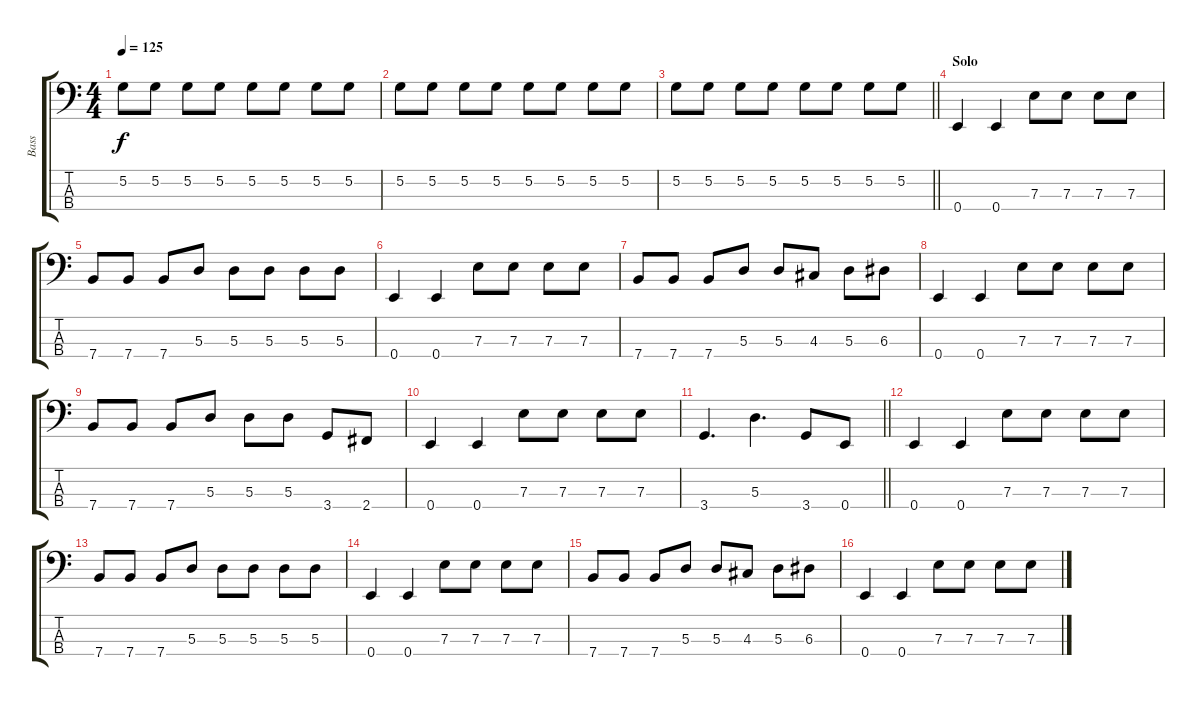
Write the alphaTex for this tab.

\track ("Bass" "Bass") {instrument electricbassfinger}
\staff {score tabs}
\tuning (G2 D2 A1 E1) {hide}
\ts (4 4)
\tempo 125
\clef f4
\ks c
5.2.8{dy f} 5.2.8 5.2.8 5.2.8 5.2.8 5.2.8 5.2.8 5.2.8 |
5.2.8 5.2.8 5.2.8 5.2.8 5.2.8 5.2.8 5.2.8 5.2.8 |
\barLineRight lightlight
5.2.8 5.2.8 5.2.8 5.2.8 5.2.8 5.2.8 5.2.8 5.2.8 |
\section ("" "Solo")
0.4.4 0.4.4 7.3.8 7.3.8 7.3.8 7.3.8 |
7.4.8 7.4.8 7.4.8 5.3.8 5.3.8 5.3.8 5.3.8 5.3.8 |
0.4.4 0.4.4 7.3.8 7.3.8 7.3.8 7.3.8 |
7.4.8 7.4.8 7.4.8 5.3.8 5.3.8 4.3.8 5.3.8 6.3.8 |
0.4.4 0.4.4 7.3.8 7.3.8 7.3.8 7.3.8 |
7.4.8 7.4.8 7.4.8 5.3.8 5.3.8 5.3.8 3.4.8 2.4.8 |
0.4.4 0.4.4 7.3.8 7.3.8 7.3.8 7.3.8 |
\barLineRight lightlight
3.4.4{d} 5.3.4{d} 3.4.8 0.4.8 |
0.4.4 0.4.4 7.3.8 7.3.8 7.3.8 7.3.8 |
7.4.8 7.4.8 7.4.8 5.3.8 5.3.8 5.3.8 5.3.8 5.3.8 |
0.4.4 0.4.4 7.3.8 7.3.8 7.3.8 7.3.8 |
7.4.8 7.4.8 7.4.8 5.3.8 5.3.8 4.3.8 5.3.8 6.3.8 |
0.4.4 0.4.4 7.3.8 7.3.8 7.3.8 7.3.8
